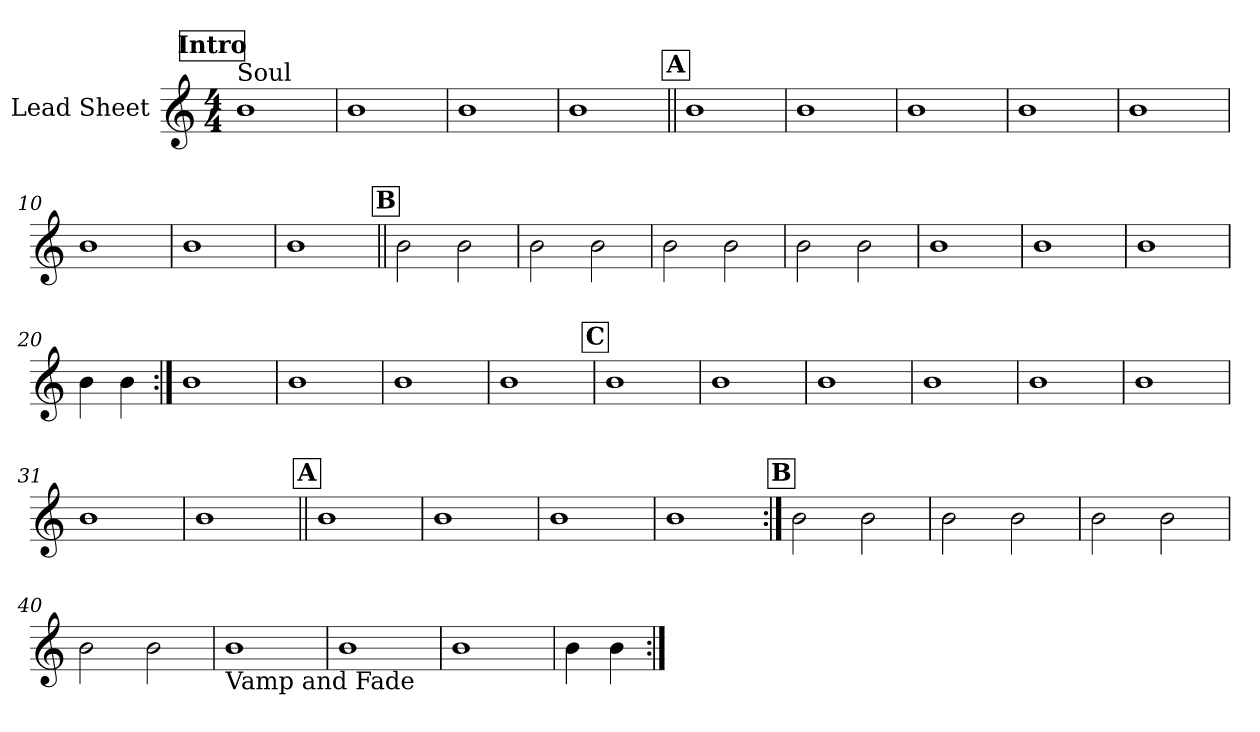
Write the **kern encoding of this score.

**kern
*part1
*staff1
*I"Lead Sheet
*clefG2
*k[]
*M4/4
*MM106
!!LO:REH:place=s1:a:fs=14:t=Intro
=1
!LO:TX:a:t=Soul
1b
=2
1b
=3
1b
=4
1b
!!LO:LB:g=z
!!LO:REH:place=s1:a:fs=14:t=A
=5||
1b
=6
1b
=7
1b
=8
1b
!!LO:LB:g=z
=9
1b
=10
1b
=11
1b
=12
1b
!!LO:LB:g=z
!!LO:REH:place=s1:a:fs=14:t=B
=13||
2b\
2b\
=14
2b\
2b\
=15
2b\
2b\
=16
2b\
2b\
!!LO:LB:g=z
=17
1b
=18
1b
=19
1b
=20
4b\
4b\
!!LO:LB:g=z
=21:|!
1b
=22
1b
=23
1b
=24
1b
!!LO:LB:g=z
!!LO:REH:place=s1:a:fs=14:t=C
=25
1b
=26
1b
=27
1b
=28
1b
!!LO:LB:g=z
=29
1b
=30
1b
=31
1b
=32
1b
!!LO:LB:g=z
!!LO:REH:place=s1:a:fs=14:t=A
=33||
1b
=34
1b
=35
1b
=36
1b
!!LO:LB:g=z
!!LO:REH:place=s1:a:fs=14:t=B
=37:|!
2b\
2b\
=38
2b\
2b\
=39
2b\
2b\
=40
2b\
2b\
!!LO:PB:g=z
=41
!LO:TX:b:t=Vamp and Fade
1b
=42
1b
=43
1b
=44
4b\
4b\
=:|!
*-
